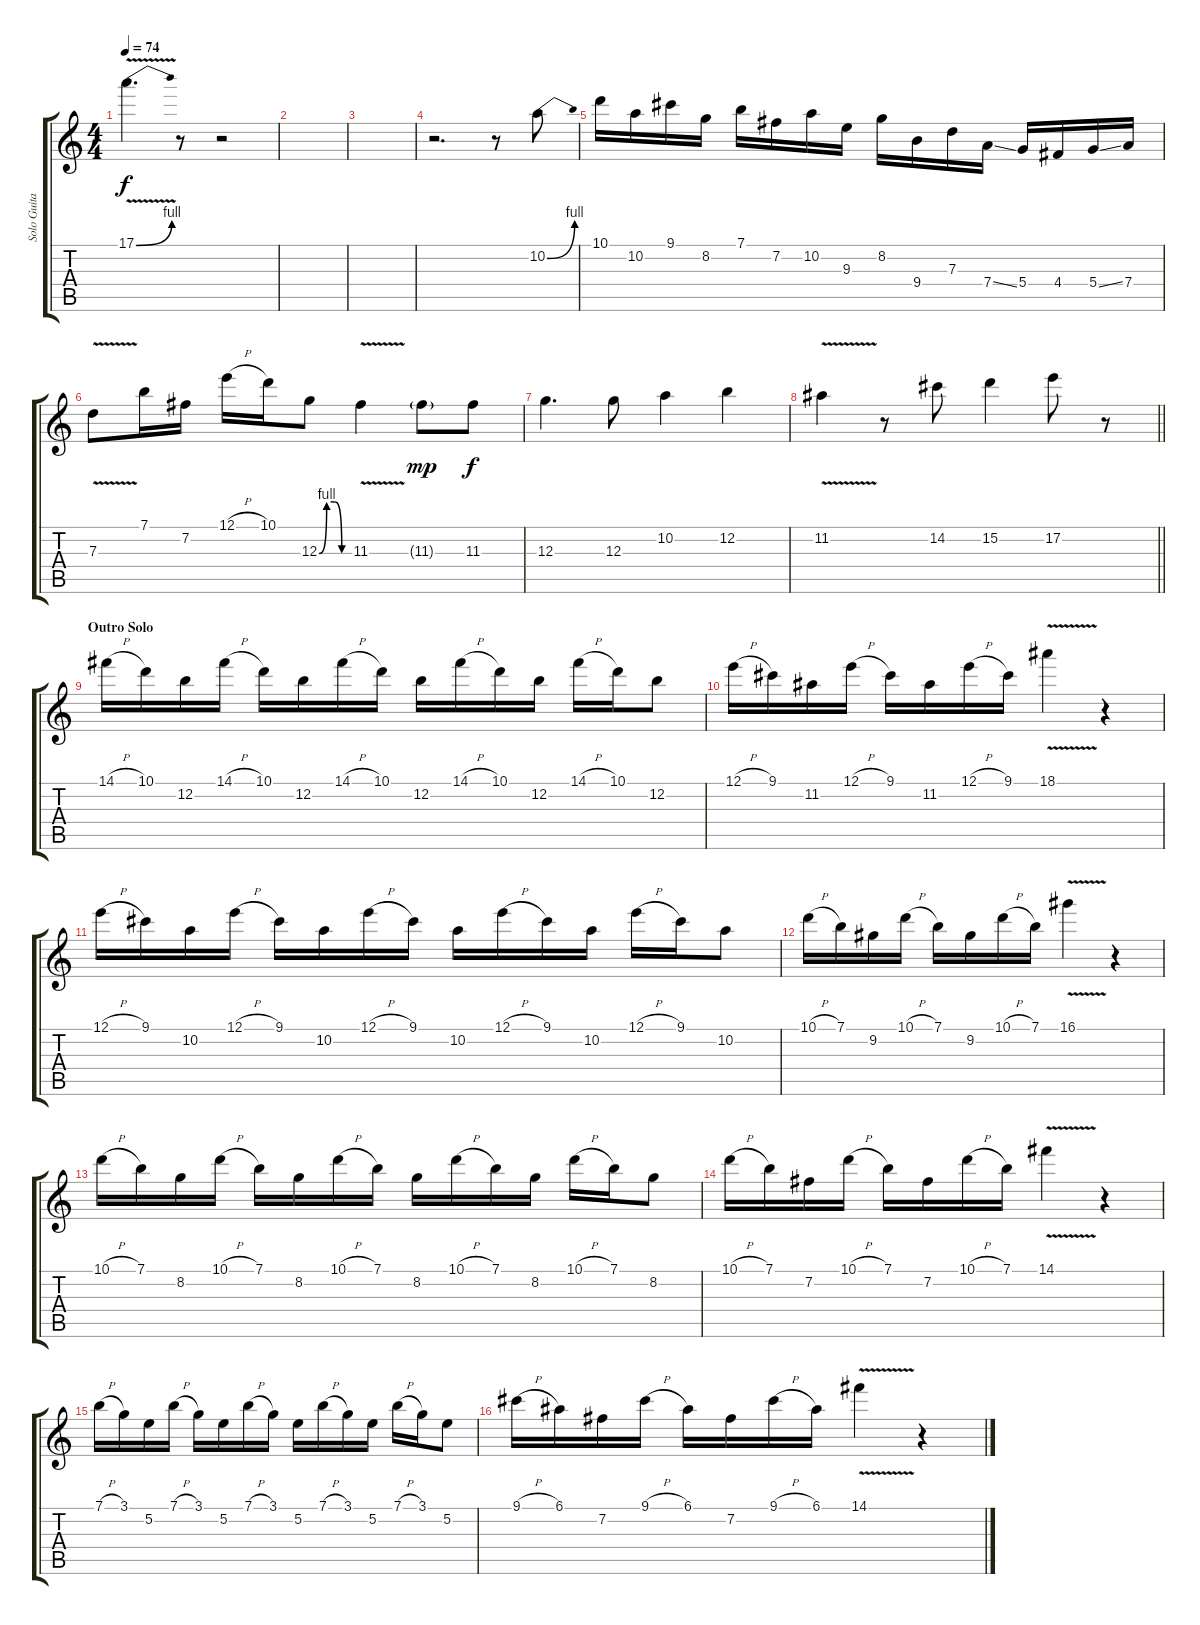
\track ("Solo Guitar #1" "Solo Guita") {instrument distortionguitar}
\staff {score tabs}
\tuning (E4 B3 G3 D3 A2 E2) {hide}
\ts (4 4)
\tempo 74
\clef g2
\ks c
17.1{be (bend 0 0 60 4) v}.4{d dy f} r.8 r.2 |
|
|
r.2{d} r.8 10.2{be (bend 0 0 60 4)}.8 |
10.1.16 10.2.16 9.1.16 8.2.16 7.1.16 7.2.16 10.2.16 9.3.16 8.2.16 9.4.16 7.3.16 7.4{ss}.16 5.4.16 4.4.16 5.4{ss}.16 7.4.16 |
7.3{v}.8 7.1.16 7.2.16 12.1{h}.16 10.1.16 12.3{be (custom 0 0 15 4 30 4 45 0 60 0)}.8 11.3{v}.4 11.3{g}.8{dy mp} 11.3.8{dy f} |
12.3.4{d} 12.3.8 10.2.4 12.2.4 |
\barLineRight lightlight
11.2{v}.4 r.8 14.2.8 15.2.4 17.2.8 r.8 |
\section ("" "Outro Solo")
14.1{h}.16 10.1.16 12.2.16 14.1{h}.16 10.1.16 12.2.16 14.1{h}.16 10.1.16 12.2.16 14.1{h}.16 10.1.16 12.2.16 14.1{h}.16 10.1.16 12.2.8 |
12.1{h}.16 9.1.16 11.2.16 12.1{h}.16 9.1.16 11.2.16 12.1{h}.16 9.1.16 18.1{v}.4 r.4 |
12.1{h}.16 9.1.16 10.2.16 12.1{h}.16 9.1.16 10.2.16 12.1{h}.16 9.1.16 10.2.16 12.1{h}.16 9.1.16 10.2.16 12.1{h}.16 9.1.16 10.2.8 |
10.1{h}.16 7.1.16 9.2.16 10.1{h}.16 7.1.16 9.2.16 10.1{h}.16 7.1.16 16.1{v}.4 r.4 |
10.1{h}.16 7.1.16 8.2.16 10.1{h}.16 7.1.16 8.2.16 10.1{h}.16 7.1.16 8.2.16 10.1{h}.16 7.1.16 8.2.16 10.1{h}.16 7.1.16 8.2.8 |
10.1{h}.16 7.1.16 7.2.16 10.1{h}.16 7.1.16 7.2.16 10.1{h}.16 7.1.16 14.1{v}.4 r.4 |
7.1{h}.16 3.1.16 5.2.16 7.1{h}.16 3.1.16 5.2.16 7.1{h}.16 3.1.16 5.2.16 7.1{h}.16 3.1.16 5.2.16 7.1{h}.16 3.1.16 5.2.8 |
9.1{h}.16 6.1.16 7.2.16 9.1{h}.16 6.1.16 7.2.16 9.1{h}.16 6.1.16 14.1{v}.4 r.4
